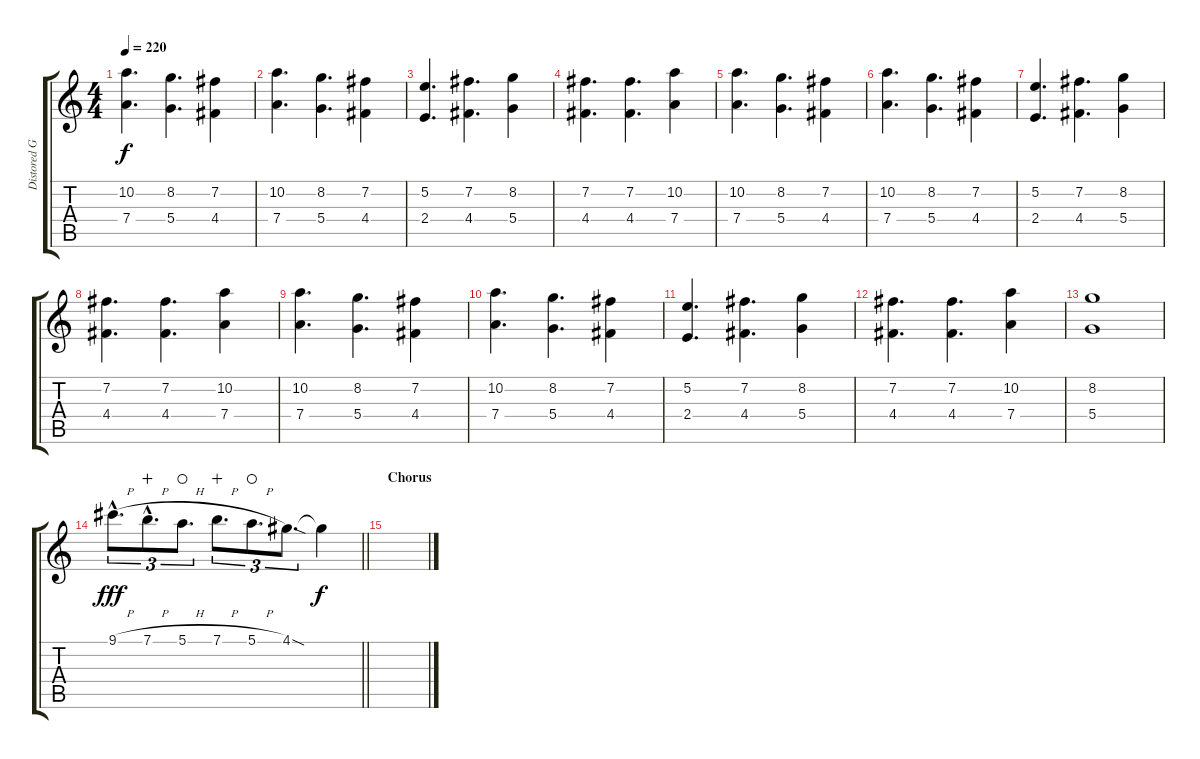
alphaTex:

\track ("Distored Guitar" "Distored G") {instrument distortionguitar}
\staff {score tabs}
\tuning (E4 B3 G3 D3 A2 E2) {hide}
\ts (4 4)
\tempo 220
\clef g2
\ks c
(10.2 7.4).4{d dy f} (8.2 5.4).4{d} (7.2 4.4).4 |
(10.2 7.4).4{d} (8.2 5.4).4{d} (7.2 4.4).4 |
(5.2 2.4).4{d} (7.2 4.4).4{d} (8.2 5.4).4 |
(7.2 4.4).4{d} (7.2 4.4).4{d} (10.2 7.4).4 |
(10.2 7.4).4{d} (8.2 5.4).4{d} (7.2 4.4).4 |
(10.2 7.4).4{d} (8.2 5.4).4{d} (7.2 4.4).4 |
(5.2 2.4).4{d} (7.2 4.4).4{d} (8.2 5.4).4 |
(7.2 4.4).4{d} (7.2 4.4).4{d} (10.2 7.4).4 |
(10.2 7.4).4{d} (8.2 5.4).4{d} (7.2 4.4).4 |
(10.2 7.4).4{d} (8.2 5.4).4{d} (7.2 4.4).4 |
(5.2 2.4).4{d} (7.2 4.4).4{d} (8.2 5.4).4 |
(7.2 4.4).4{d} (7.2 4.4).4{d} (10.2 7.4).4 |
(8.2 5.4).1 |
\barLineRight lightlight
9.1{h hac}.8{d tu (3 2) dy fff} 7.1{h hac}.8{d tu (3 2) wahc} 5.1{h}.8{d tu (3 2) waho} 7.1{h}.8{d tu (3 2) wahc} 5.1{h}.8{d tu (3 2) waho} 4.1{sod}.8{d tu (3 2)} 4.1{t}.4{dy f} |
\section ("" "Chorus")
